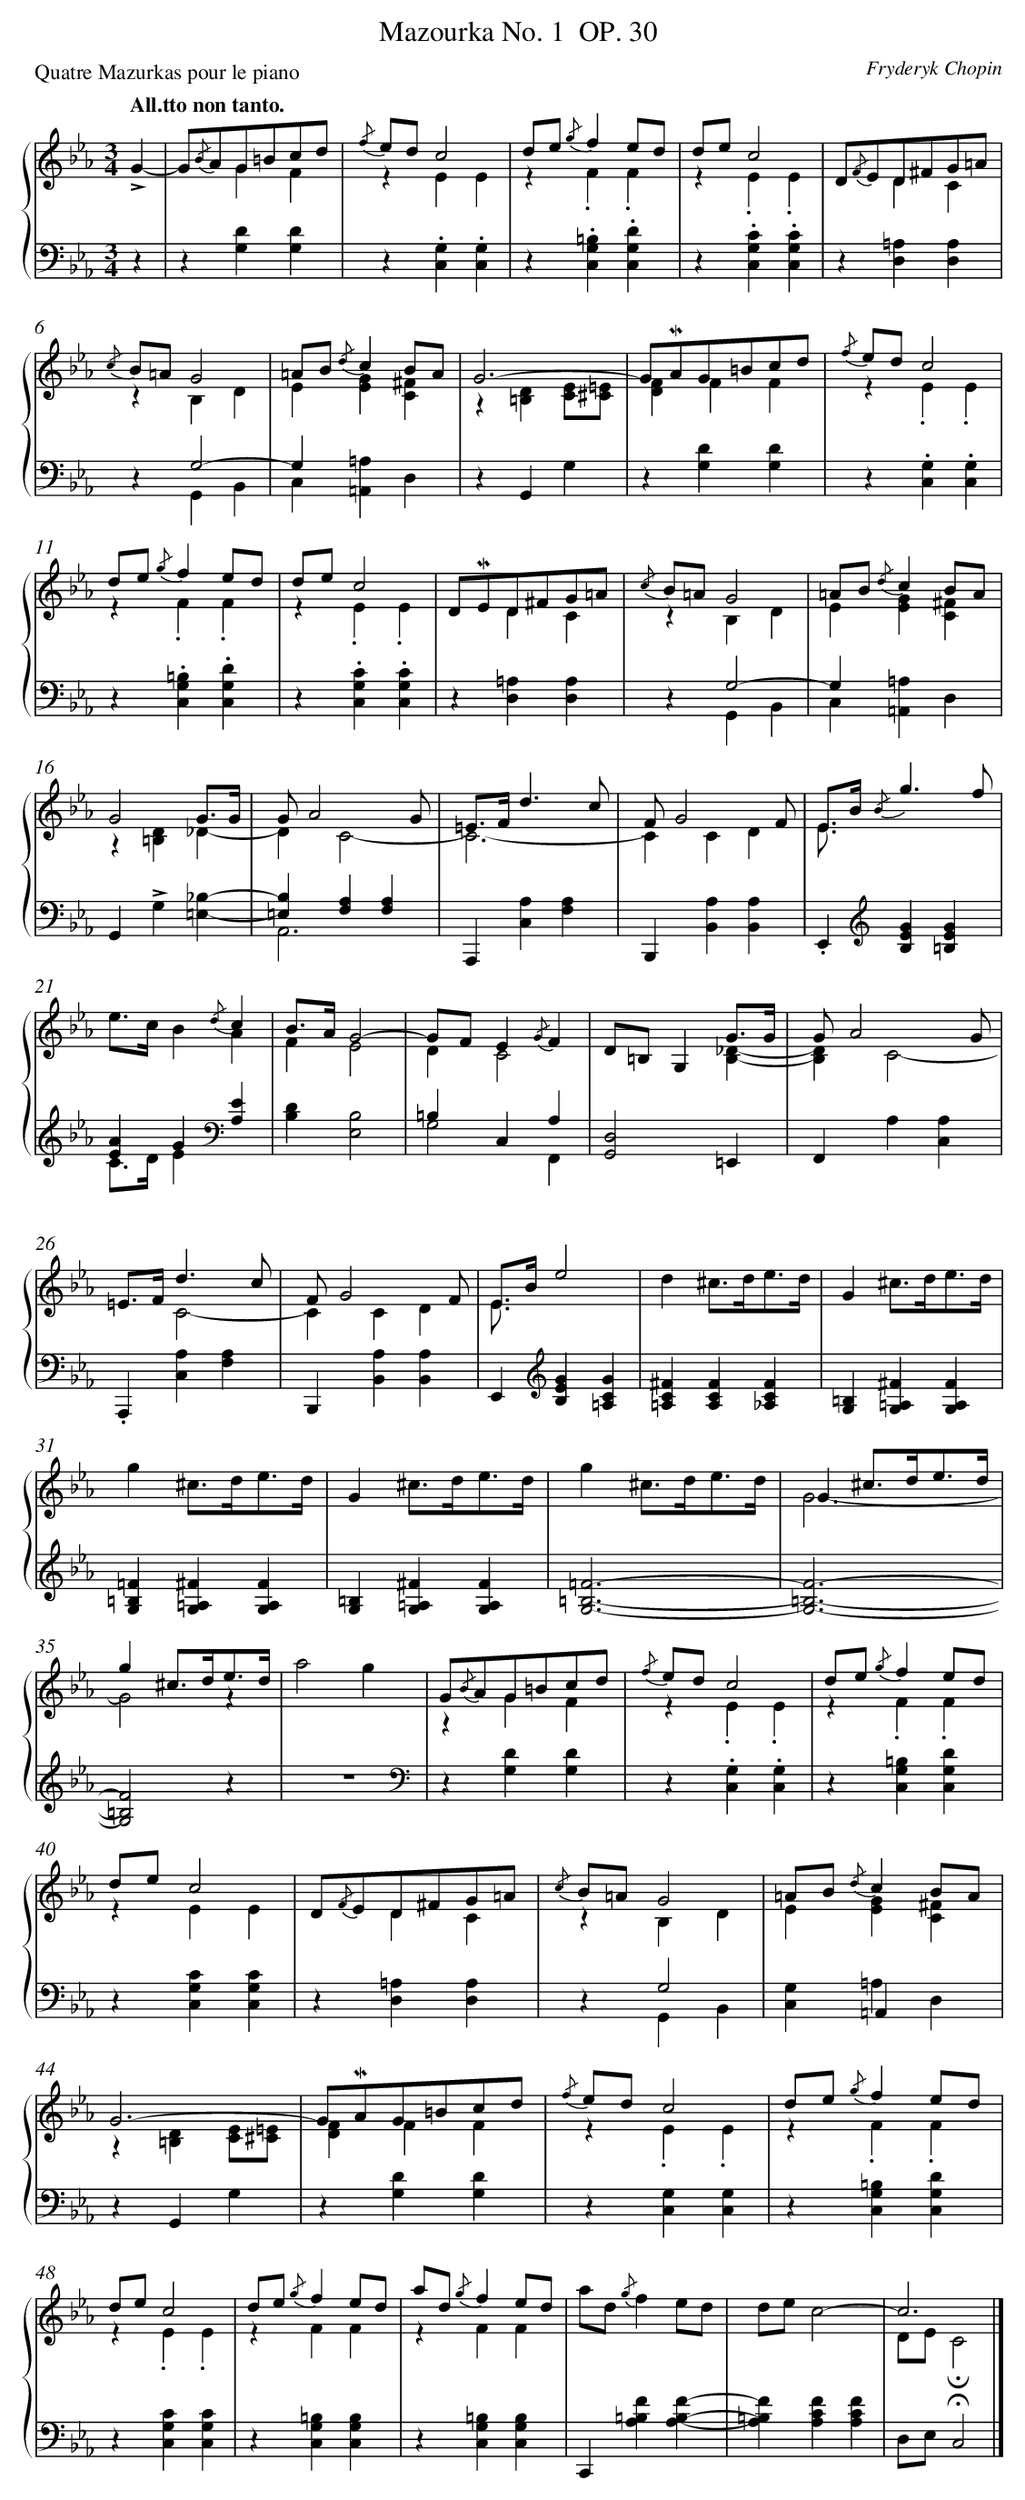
X:1
T: Mazourka No. 1	 OP. 30
C: Fryderyk Chopin
L: 1/4
M: 3/4
P: Quatre Mazurkas pour le piano
Q: "All.tto non tanto."
%%staves {1 2}
V: 1 clef=treble
V: 2 clef=bass
K: Eb
[V:1] !accent!G- [I:setbarnb 1]|
[V:2] z |
[V:1] G/{/B}A/G/=B/c/d/ & xGF |
[V:2] z[DG,][DG,] |
[V:1] {/f} e/d/c2 & zEE |
[V:2] z.[G,C,].[G,C,] |
[V:1] d/e/ {/g}fe/d/ & z.F.F |
[V:2] z.[=B,G,C,].[DG,C,] |
[V:1] d/e/c2 & z.E.E |
[V:2] z.[CG,C,].[CG,C,] |
[V:1] D/{/F}E/D/^F/G/=A/ & xDC |
[V:2] z[=A,D,][A,D,] |
[V:1] {/c} B/=A/G2 & zB,D |
[V:2] zG,2- & xG,,B,, |
[V:1] =A/B/ {/d}cB/A/ & E[GE][^FC] |
[V:2] G,x2 & C,[=A,=A,,]D, |
[V:1] G3- & z[D=B,][E/C/][=E/^C/] |
[V:2] zG,,G, |
[V:1] G/!mordent!A/G/=B/c/d/ & [FD]FF |
[V:2] z[DG,][DG,] |
[V:1] {/f} e/d/c2 & z.E.E |
[V:2] z.[G,C,].[G,C,] |
[V:1] d/e/ {/g}fe/d/ & z.F.F |
[V:2] z.[=B,G,C,].[DG,C,] |
[V:1] d/e/c2 & z.E.E |
[V:2] z.[CG,C,].[CG,C,] |
[V:1] D/!mordent!E/D/^F/G/=A/ & xDC |
[V:2] z[=A,D,][A,D,] |
[V:1] {/c} B/=A/G2 & zB,D |
[V:2] zG,2- & xG,,B,, |
[V:1] =A/B/ {/d}cB/A/ & E[GE][^FC] |
[V:2] G,x2 & C,[=A,=A,,]D, |
[V:1] G2G3//G// & z[D=B,]_D- |
[V:2] G,,!accent!G,[_B,=E,]- |
[V:1] G/A2G/ & DC2- |
[V:2] [B,=E,][A,F,][A,F,] & A,,3 |
[V:1] =E/>F/d3/c/ & C3- |
[V:2] A,,,[A,C,][A,F,] |
[V:1] F/G2F/ & CCD |
[V:2] B,,,[A,B,,][A,B,,] |
[V:1] E/>B/ {/B}g3/f/ & E/> x/x2 |
[V:2] .E,,[K:clef=treble][GEB,][GE=B,] |
[V:1] x2{/d}c & e/>c/BA |
[V:2] [AE]G[K:clef=bass][EA,] & C/>D/Ex |
[V:1] B/>A/G2- & FE2 |
[V:2] [DB,][B,2E,2] |
[V:1] G/F/E{/G}F & DC2 |
[V:2] =B,C,A, & G,2F,, |
[V:1] D/=B,/G,G3//G// & x/ x/x[_DB,]- |
[V:2] [D,2G,,2]=E,, |
[V:1] G/A2G/ & [DB,]C2- |
[V:2] F,,A,[A,C,] |
[V:1] =E/>F/d3/c/ & xC2- |
[V:2] .A,,,[A,C,][A,F,] |
[V:1] F/G2F/ & CCD |
[V:2] B,,,[A,B,,][A,B,,] |
[V:1] E/>B/e2 & E/> x/x2 |
[V:2] E,,[K:clef=treble][GEB,][GC=A,] |
[V:1] d^c/>d/e3//d// |
[V:2] [^FC=A,][FCA,][FC_A,] |
[V:1] G^c/>d/e3//d// |
[V:2] [=B,G,][^F=A,G,][FA,G,] |
[V:1] g^c/>d/e3//d// |
[V:2] [=F=B,G,][^F=A,G,][FA,G,] |
[V:1] G^c/>d/e3//d// |
[V:2] [=B,G,][^F=A,G,][FA,G,] |
[V:1] g^c/>d/e3//d// |
[V:2] [=F3=B,3G,3]- |
[V:1] G^c/>d/e3//d// & G3- |
[V:2] [F3=B,3G,3]- |
[V:1] g^c/>d/e3//d// & G2z |
[V:2] [F2=B,2G,2]z |
[V:1] a2g |
[V:2] z3[K:clef=bass] |
[V:1] G/{/B}A/G/=B/c/d/ & zGF |
[V:2] z[DG,][DG,] |
[V:1] {/f} e/d/c2 & z.E.E |
[V:2] z.[G,C,].[G,C,] |
[V:1] d/e/ {/g}fe/d/ & z.F.F |
[V:2] z[=B,G,C,][DG,C,] |
[V:1] d/e/c2 & zEE |
[V:2] z[CG,C,][CG,C,] |
[V:1] D/{/F}E/D/^F/G/=A/ & xDC |
[V:2] z[=A,D,][A,D,] |
[V:1] {/c} B/=A/G2 & zB,D |
[V:2] zG,2- & xG,,B,, |
[V:1] =A/B/ {/d}cB/A/ & E[GE][^FC] |
[V:2] x=A,,x & [C,G,]=A,D, |
[V:1] G3- & z[D=B,][E/C/][=E/^C/] |
[V:2] zG,,G, |
[V:1] G/!mordent!A/G/=B/c/d/ & [FD]FF |
[V:2] z[DG,][DG,] |
[V:1] {/f} e/d/c2 & z.E.E |
[V:2] z[G,C,][G,C,] |
[V:1] d/e/ {/g}fe/d/ & z.F.F |
[V:2] z[=B,G,C,][DG,C,] |
[V:1] d/e/c2 & z.E.E |
[V:2] z[CG,C,][CG,C,] |
[V:1] d/e/ {/g}fe/d/ & zFF |
[V:2] z[=B,G,C,][B,G,C,] |
[V:1] a/d/ {/g}fe/d/ & zFF |
[V:2] z[=B,G,C,][B,G,C,] |
[V:1] a/d/ {/g}fe/d/ |
[V:2] C,,[F=B,A,][FB,A,]- |
[V:1] d/e/c2- |
[V:2] [F=B,A,][FCA,][FCA,] |
[V:1] c3 & D/E/!fermata!C2 |]
[V:2] D,/E,/!fermata!C,2 |]
